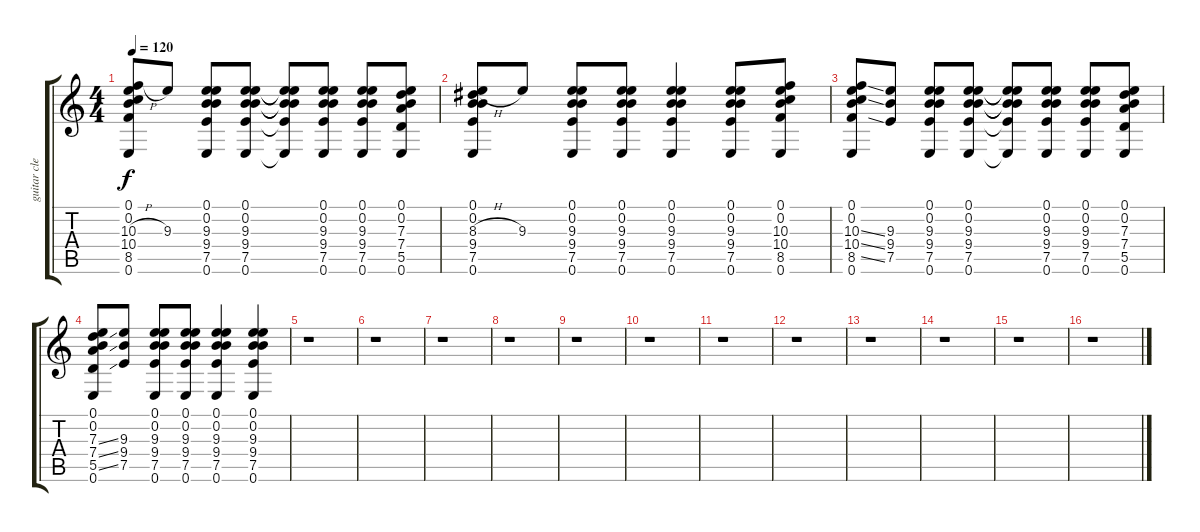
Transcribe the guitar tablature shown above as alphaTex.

\track ("guitar clean" "guitar cle") {instrument electricguitarclean}
\staff {score tabs}
\tuning (E4 B3 G3 D3 A2 E2) {hide}
\ts (4 4)
\tempo 120
\clef g2
\ks c
(0.1 0.2 10.3{h} 10.4 8.5 0.6).8{dy f} 9.3.8 (0.1 0.2 9.3 9.4 7.5 0.6).8 (0.1 0.2 9.3 9.4 7.5 0.6).8 (0.1{t} 0.2{t} 9.3{t} 9.4{t} 7.5{t} 0.6{t}).8 (0.1 0.2 9.3 9.4 7.5 0.6).8 (0.1 0.2 9.3 9.4 7.5 0.6).8 (0.1 0.2 7.3 7.4 5.5 0.6).8 |
(0.1 0.2 8.3{h} 9.4 7.5 0.6).8 9.3.8 (0.1 0.2 9.3 9.4 7.5 0.6).8 (0.1 0.2 9.3 9.4 7.5 0.6).8 (0.1 0.2 9.3 9.4 7.5 0.6).4 (0.1 0.2 9.3 9.4 7.5 0.6).8 (0.1 0.2 10.3 10.4 8.5 0.6).8 |
(0.1 0.2 10.3{ss} 10.4{ss} 8.5{ss} 0.6).8 (9.3 9.4 7.5).8 (0.1 0.2 9.3 9.4 7.5 0.6).8 (0.1 0.2 9.3 9.4 7.5 0.6).8 (0.1{t} 0.2{t} 9.3{t} 9.4{t} 7.5{t} 0.6{t}).8 (0.1 0.2 9.3 9.4 7.5 0.6).8 (0.1 0.2 9.3 9.4 7.5 0.6).8 (0.1 0.2 7.3 7.4 5.5 0.6).8 |
(0.1 0.2 7.3{ss} 7.4{ss} 5.5{ss} 0.6).8 (9.3 9.4 7.5).8 (0.1 0.2 9.3 9.4 7.5 0.6).8 (0.1 0.2 9.3 9.4 7.5 0.6).8 (0.1 0.2 9.3 9.4 7.5 0.6).4 (0.1 0.2 9.3 9.4 7.5 0.6).4 |
r.1 |
r.1 |
r.1 |
r.1 |
r.1 |
r.1 |
r.1 |
r.1 |
r.1 |
r.1 |
r.1 |
r.1
